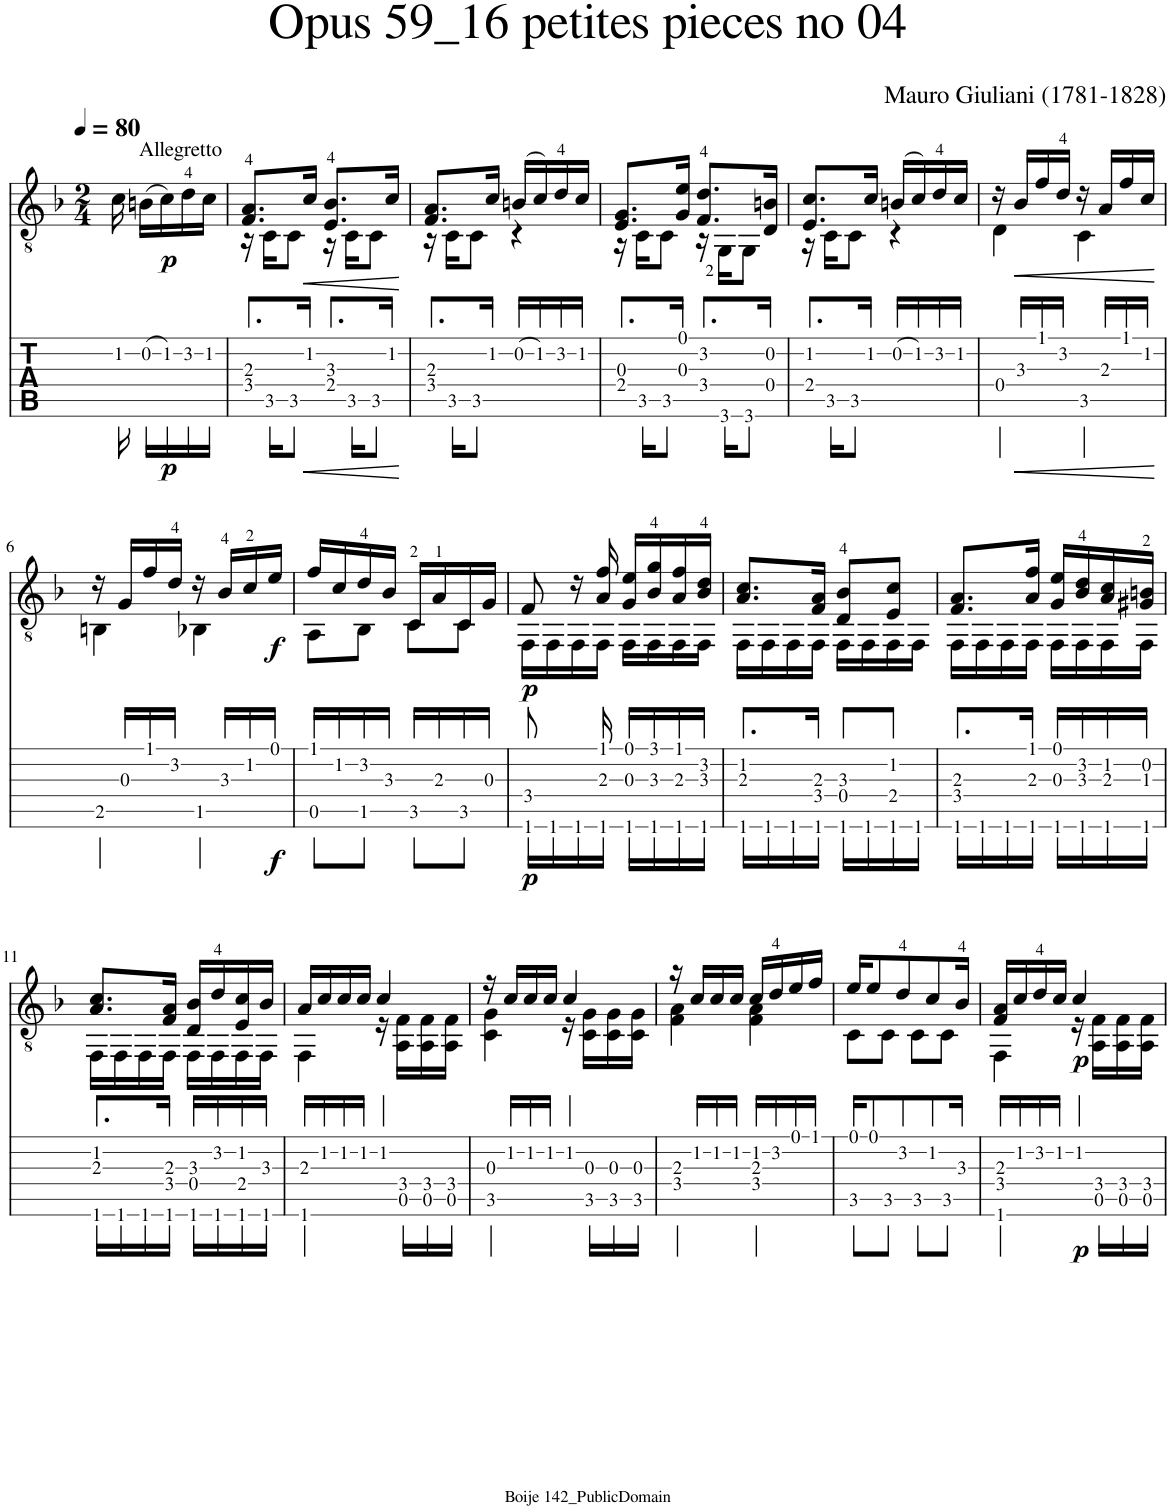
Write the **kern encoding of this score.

**kern	**dynam	**kern	**dynam
*part2	*part2	*part1	*part1
*staff2	*staff2	*staff1	*staff1
*I"Chitarra classica (Intavolatura)	*	*I"Guitar	*
*stria6	*	*	*
*	*	*clefGv2	*
*k[b-]	*	*k[b-]	*
*M2/4	*	*M2/4	*
*MM80	*	*MM80	*
=	=	=	=
16c\	.	16c\	.
!	!	!LO:TX:a:t=Allegretto	!
(16Bn\LL	.	(16Bn\LL	.
!	!LO:DY:b	!	!LO:DY:b
16c\)	p	16c\)	p
16d\	.	16d\	.
16c\JJ	.	16c\JJ	.
=1	=1	=1	=1
*^	*	*^	*
8.F/ 8.A/L	16r	.	8.F/ 8.A/L	16r	.
.	16C\KL	.	.	16C\KL	.
.	8C\J	.	.	8C\J	.
!	!	!LO:HP:b	!	!	!LO:HP:b
16c/Jk	.	<	16c/Jk	.	<
8.E/ 8.B-/L	16r	.	8.E/ 8.B-/L	16r	.
.	16C\KL	.	.	16C\KL	.
.	8C\J	.	.	8C\J	.
16c/Jk	.	.	16c/Jk	.	.
*v	*v	*	*	*	*
*	*	*v	*v	*
.	[	.	[
=2	=2	=2	=2
*^	*	*^	*
8.F/ 8.A/L	16r	.	8.F/ 8.A/L	16r	.
.	16C\KL	.	.	16C\KL	.
.	8C\J	.	.	8C\J	.
16c/Jk	.	.	16c/Jk	.	.
(16Bn/LL	4r	.	(16Bn/LL	4r	.
16c/)	.	.	16c/)	.	.
16d/	.	.	16d/	.	.
16c/JJ	.	.	16c/JJ	.	.
=3	=3	=3	=3	=3	=3
8.E/ 8.G/L	16r	.	8.E/ 8.G/L	16r	.
.	16C\KL	.	.	16C\KL	.
.	8C\J	.	.	8C\J	.
16G/ 16e/Jk	.	.	16G/ 16e/Jk	.	.
8.F/ 8.d/L	16r	.	8.F/ 8.d/L	16r	.
.	16GG\KL	.	.	16GG\KL	.
.	8GG\J	.	.	8GG\J	.
16D/ 16Bn/Jk	.	.	16D/ 16Bn/Jk	.	.
=4	=4	=4	=4	=4	=4
8.E/ 8.c/L	16r	.	8.E/ 8.c/L	16r	.
.	16C\KL	.	.	16C\KL	.
.	8C\J	.	.	8C\J	.
16c/Jk	.	.	16c/Jk	.	.
(16Bn/LL	4r	.	(16Bn/LL	4r	.
16c/)	.	.	16c/)	.	.
16d/	.	.	16d/	.	.
16c/JJ	.	.	16c/JJ	.	.
=5	=5	=5	=5	=5	=5
16r	4D\	.	16r	4D\	.
!	!	!LO:HP:b	!	!	!LO:HP:b
16B-/LL	.	<	16B-/LL	.	<
16f/	.	.	16f/	.	.
16d/JJ	.	.	16d/JJ	.	.
16r	4C\	.	16r	4C\	.
16A/LL	.	.	16A/LL	.	.
16f/	.	.	16f/	.	.
16c/JJ	.	.	16c/JJ	.	.
*v	*v	*	*	*	*
*	*	*v	*v	*
.	[	.	[
!!LO:LB:g=z
=6	=6	=6	=6
*^	*	*^	*
16r	4BBn\	.	16r	4BBn\	.
16G/LL	.	.	16G/LL	.	.
16f/	.	.	16f/	.	.
16d/JJ	.	.	16d/JJ	.	.
16r	4BB-X\	.	16r	4BB-X\	.
16B-/LL	.	.	16B-/LL	.	.
16c/	.	.	16c/	.	.
!	!	!LO:DY:b	!	!	!LO:DY:b
16e/JJ	.	f	16e/JJ	.	f
=7	=7	=7	=7	=7	=7
16f/LL	8AA\L	.	16f/LL	8AA\L	.
16c/	.	.	16c/	.	.
16d/	8BB-\J	.	16d/	8BB-\J	.
16B-/JJ	.	.	16B-/JJ	.	.
16C/LL	8C\L	.	16C/LL	8C\L	.
16A/	.	.	16A/	.	.
16C/	8C\J	.	16C/	8C\J	.
16G/JJ	.	.	16G/JJ	.	.
=8	=8	=8	=8	=8	=8
!	!	!LO:DY:b	!	!	!LO:DY:b
8F/	16FF\LL	p	8F/	16FF\LL	p
.	16FF\	.	.	16FF\	.
16r	16FF\	.	16r	16FF\	.
16A/ 16f/	16FF\JJ	.	16A/ 16f/	16FF\JJ	.
16G/ 16e/LL	16FF\LL	.	16G/ 16e/LL	16FF\LL	.
16B-/ 16g/	16FF\	.	16B-/ 16g/	16FF\	.
16A/ 16f/	16FF\	.	16A/ 16f/	16FF\	.
16B-/ 16d/JJ	16FF\JJ	.	16B-/ 16d/JJ	16FF\JJ	.
=9	=9	=9	=9	=9	=9
8.A/ 8.c/L	16FF\LL	.	8.A/ 8.c/L	16FF\LL	.
.	16FF\	.	.	16FF\	.
.	16FF\	.	.	16FF\	.
16F/ 16A/Jk	16FF\JJ	.	16F/ 16A/Jk	16FF\JJ	.
8D/ 8B-/L	16FF\LL	.	8D/ 8B-/L	16FF\LL	.
.	16FF\	.	.	16FF\	.
8E/ 8c/J	16FF\	.	8E/ 8c/J	16FF\	.
.	16FF\JJ	.	.	16FF\JJ	.
=10	=10	=10	=10	=10	=10
8.F/ 8.A/L	16FF\LL	.	8.F/ 8.A/L	16FF\LL	.
.	16FF\	.	.	16FF\	.
.	16FF\	.	.	16FF\	.
16A/ 16f/Jk	16FF\JJ	.	16A/ 16f/Jk	16FF\JJ	.
16G/ 16e/LL	16FF\LL	.	16G/ 16e/LL	16FF\LL	.
16B-/ 16d/	16FF\	.	16B-/ 16d/	16FF\	.
16A/ 16c/	16FF\	.	16A/ 16c/	16FF\	.
16G#X/ 16Bn/JJ	16FF\JJ	.	16G#X/ 16Bn/JJ	16FF\JJ	.
!!LO:LB:g=z	!!
=11	=11	=11	=11	=11	=11
8.A/ 8.c/L	16FF\LL	.	8.A/ 8.c/L	16FF\LL	.
.	16FF\	.	.	16FF\	.
.	16FF\	.	.	16FF\	.
16F/ 16A/Jk	16FF\JJ	.	16F/ 16A/Jk	16FF\JJ	.
16D/ 16B-/LL	16FF\LL	.	16D/ 16B-/LL	16FF\LL	.
16d/	16FF\	.	16d/	16FF\	.
16E/ 16c/	16FF\	.	16E/ 16c/	16FF\	.
16B-/JJ	16FF\JJ	.	16B-/JJ	16FF\JJ	.
=12	=12	=12	=12	=12	=12
16A/LL	4FF\	.	16A/LL	4FF\	.
16c/	.	.	16c/	.	.
16c/	.	.	16c/	.	.
16c/JJ	.	.	16c/JJ	.	.
4c/	16r	.	4c/	16r	.
.	16AA\ 16F\LL	.	.	16AA\ 16F\LL	.
.	16AA\ 16F\	.	.	16AA\ 16F\	.
.	16AA\ 16F\JJ	.	.	16AA\ 16F\JJ	.
=13	=13	=13	=13	=13	=13
16r	4C\ 4G\	.	16r	4C\ 4G\	.
16c/LL	.	.	16c/LL	.	.
16c/	.	.	16c/	.	.
16c/JJ	.	.	16c/JJ	.	.
4c/	16r	.	4c/	16r	.
.	16C\ 16G\LL	.	.	16C\ 16G\LL	.
.	16C\ 16G\	.	.	16C\ 16G\	.
.	16C\ 16G\JJ	.	.	16C\ 16G\JJ	.
=14	=14	=14	=14	=14	=14
16r	4F\ 4A\	.	16r	4F\ 4A\	.
16c/LL	.	.	16c/LL	.	.
16c/	.	.	16c/	.	.
16c/JJ	.	.	16c/JJ	.	.
16c/LL	4F\ 4A\	.	16c/LL	4F\ 4A\	.
16d/	.	.	16d/	.	.
16e/	.	.	16e/	.	.
16f/JJ	.	.	16f/JJ	.	.
=15	=15	=15	=15	=15	=15
16e/KL	8C\L	.	16e/KL	8C\L	.
8e/	.	.	8e/	.	.
.	8C\J	.	.	8C\J	.
8d/	.	.	8d/	.	.
.	8C\L	.	.	8C\L	.
8c/	.	.	8c/	.	.
.	8C\J	.	.	8C\J	.
16B-/Jk	.	.	16B-/Jk	.	.
=16	=16	=16	=16	=16	=16
16F/ 16A/LL	4FF\	.	16F/ 16A/LL	4FF\	.
16c/	.	.	16c/	.	.
16d/	.	.	16d/	.	.
16c/JJ	.	.	16c/JJ	.	.
!	!	!LO:DY:b	!	!	!LO:DY:b
4c/	16r	p	4c/	16r	p
.	16AA\ 16F\LL	.	.	16AA\ 16F\LL	.
.	16AA\ 16F\	.	.	16AA\ 16F\	.
.	16AA\ 16F\JJ	.	.	16AA\ 16F\JJ	.
*v	*v	*	*	*	*
*	*	*v	*v	*
=	=	=	=
*-	*-	*-	*-
